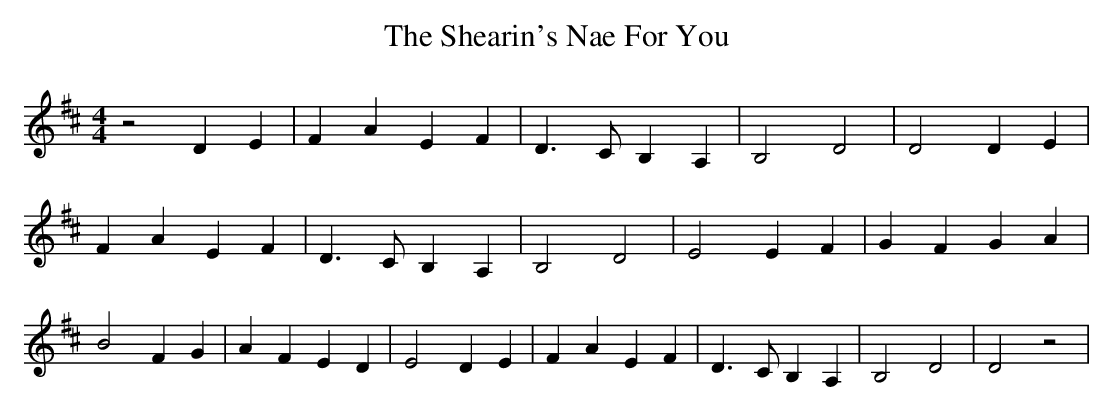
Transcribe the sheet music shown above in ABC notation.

X:1
T:The Shearin's Nae For You
M:4/4
L:1/4
K:D
 z2 D E| F A E F| D3/2 C/2 B, A,| B,2 D2| D2 D E| F A E F| D3/2 C/2 B, A,|\
 B,2 D2| E2 E F| G F G A| B2 F G| A F E D| E2 D E| F A E F| D3/2 C/2 B, A,|\
 B,2 D2| D2 z2|
